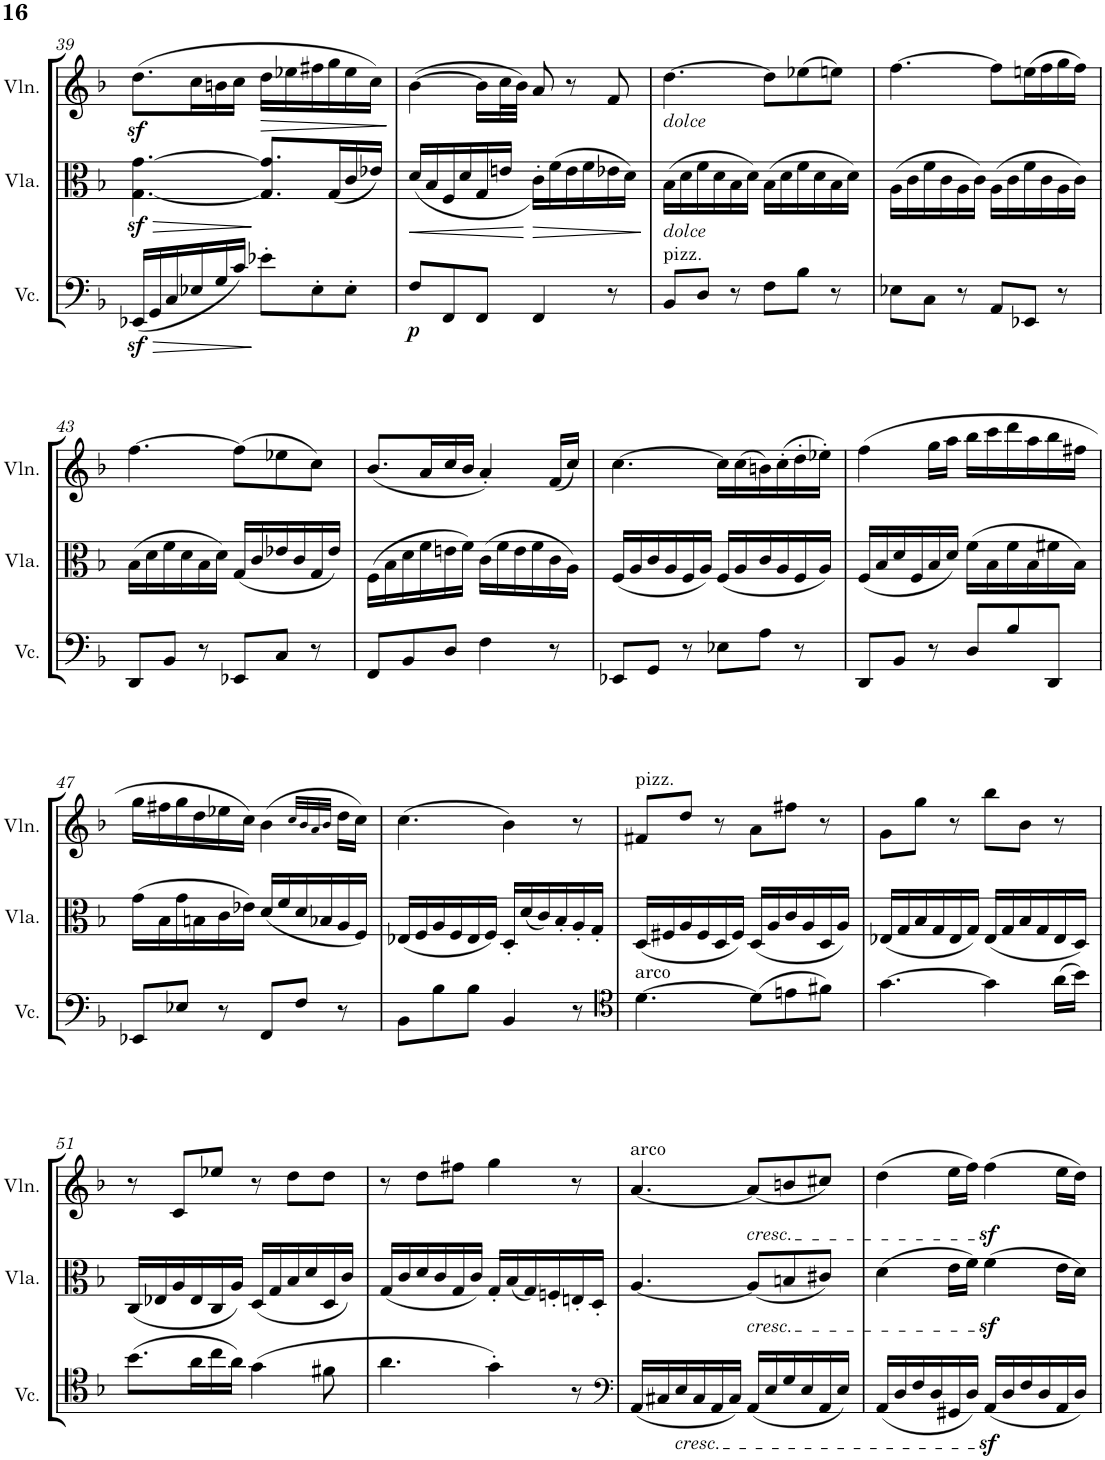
**kern	**dynam	**kern	**dynam	**kern	**dynam
*part3	*part3	*part2	*part2	*part1	*part1
*staff3	*staff3	*staff2	*staff2	*staff1	*staff1
*I"Violoncello	*	*I"Viola	*	*I"Violin	*
*I'Vc.	*	*I'Vla.	*	*I'Vln.	*
!!LO:PB:g=z
*clefF4	*	*clefC3	*	*clefG2	*
*k[b-]	*	*k[b-]	*	*k[b-]	*
*M6/8	*	*M6/8	*	*M6/8	*
=39	=39	=39	=39	=39	=39
!	!LO:HP:b	!	!LO:HP:b	!	!
(16EE-Xz</LL	>	[4.G\z< [4.g\z<	>	(8.ddz<\L	.
16GG/	.	.	.	.	.
16C/	.	.	.	.	.
16E-X/	.	.	.	16cc\L	.
16G/	.	.	.	16bn\	.
16c/JJ)	.	.	.	16cc\JJ	.
!	!	!	!	!	!LO:HP:b
8e-X'\L	]	8.G/] 8.g/]L	]	16dd\LL	>
.	.	.	.	16ee-X\	.
8E-'\	.	.	.	16ff#X\	.
.	.	(16G/L	.	16gg\	.
8E-'\J	.	16c/	.	16ee-\	.
.	.	16e-X/JJ)	.	16cc\JJ)	.
.	.	.	.	.	]
=40	=40	=40	=40	=40	=40
!	!LO:DY:b	!	!LO:HP:b	!	!
8F/L	p	(<16d/LL	<	([4b-\	.
.	.	16B-/	.	.	.
8FF/	.	16F/	.	.	.
.	.	16d/	.	.	.
8FF/J	.	16G/	.	16b-\LL]	.
.	.	16en/JJ	.	32cc\L	.
.	.	.	.	32b-\JJJ)	.
!	!	!	!LO:HP:n=1:b	!	!
4FF/	.	16c'\LL)	[ >	8a/	.
.	.	(16f\	.	.	.
.	.	16e\	.	8r	.
.	.	16f\	.	.	.
8r	.	16e-X\	.	8f/	.
.	.	16d\JJ)	.	.	.
.	.	.	]	.	.
=41	=41	=41	=41	=41	=41
!	!	!	!	!LO:TX:b:i:t=dolce	!
!	!	!LO:TX:b:i:t=dolce	!	!	!
!LO:TX:a:t=pizz.	!	!	!	!	!
8BB-/L	.	(16B-\LL	.	[4.dd\	.
.	.	16d\	.	.	.
8D/J	.	16f\	.	.	.
.	.	16d\	.	.	.
8r	.	16B-\	.	.	.
.	.	16d\JJ)	.	.	.
8F\L	.	(16B-\LL	.	8dd\L]	.
.	.	16d\	.	.	.
8B-\J	.	16f\	.	(8ee-X\	.
.	.	16d\	.	.	.
8r	.	16B-\	.	8een\J)	.
.	.	16d\JJ)	.	.	.
=42	=42	=42	=42	=42	=42
8E-X\L	.	(16A\LL	.	[4.ff\	.
.	.	16c\	.	.	.
8C\J	.	16f\	.	.	.
.	.	16c\	.	.	.
8r	.	16A\	.	.	.
.	.	16c\JJ)	.	.	.
8AA/L	.	(16A\LL	.	8ff\L]	.
.	.	16c\	.	.	.
8EE-X/J	.	16f\	.	(16een\L	.
.	.	16c\	.	16ff\	.
8r	.	16A\	.	16gg\	.
.	.	16c\JJ)	.	16ff\JJ)	.
!!LO:LB:g=z
=43	=43	=43	=43	=43	=43
8DD/L	.	(16B-\LL	.	[4.ff\	.
.	.	16d\	.	.	.
8BB-/J	.	16f\	.	.	.
.	.	16d\	.	.	.
8r	.	16B-\	.	.	.
.	.	16d\JJ)	.	.	.
8EE-X/L	.	(16G/LL	.	(8ff\L]	.
.	.	16c/	.	.	.
8C/J	.	16e-X/	.	8ee-X\	.
.	.	16c/	.	.	.
8r	.	16G/	.	8cc\J)	.
.	.	16e-/JJ)	.	.	.
=44	=44	=44	=44	=44	=44
8FF/L	.	(16F\LL	.	(8.b-/L	.
.	.	16B-\	.	.	.
8BB-/	.	16d\	.	.	.
.	.	16f\	.	16a/L	.
8D/J	.	16en\	.	16cc/	.
.	.	16f\JJ)	.	16b-/JJ	.
4F\	.	(16c\LL	.	4a'/)	.
.	.	16f\	.	.	.
.	.	16e\	.	.	.
.	.	16f\	.	.	.
8r	.	16c\	.	(16f/LL	.
.	.	16A\JJ)	.	16cc/JJ)	.
=45	=45	=45	=45	=45	=45
8EE-X/L	.	(16F/LL	.	[4.cc\	.
.	.	16A/	.	.	.
8GG/J	.	16c/	.	.	.
.	.	16A/	.	.	.
8r	.	16F/	.	.	.
.	.	16A/JJ)	.	.	.
8E-X\L	.	(16F/LL	.	16cc\LL]	.
.	.	16A/	.	(16cc\	.
8A\J	.	16c/	.	16bn\)	.
.	.	16A/	.	(16cc'\	.
8r	.	16F/	.	16dd'\	.
.	.	16A/JJ)	.	16ee-X'\JJ)	.
=46	=46	=46	=46	=46	=46
8DD/L	.	(16F/LL	.	(4ff\	.
.	.	16B-/	.	.	.
8BB-/J	.	16d/	.	.	.
.	.	16F/	.	.	.
8r	.	16B-/	.	16gg\LL	.
.	.	16d/JJ)	.	16aa\JJ	.
8D/L	.	(16f\LL	.	16bb-\LL	.
.	.	16B-\	.	16ccc\	.
8B-/	.	16f\	.	16ddd\	.
.	.	16B-\	.	16aa\	.
8DD/J	.	16f#X\	.	16bb-\	.
.	.	16B-\JJ)	.	16ff#X\JJ	.
!!LO:LB:g=z
=47	=47	=47	=47	=47	=47
8EE-X/L	.	(16g\LL	.	16gg\LL	.
.	.	16B-\	.	16ff#X\	.
8E-X/J	.	16g\	.	16gg\	.
.	.	16Bn\	.	16dd\	.
8r	.	16c\	.	16ee-X\	.
.	.	16e-X\JJ)	.	16cc\JJ)	.
8FF/L	.	(16d/LL	.	(4b-\	.
.	.	16f/	.	.	.
8F/J	.	16d/	.	.	.
.	.	16B-X/	.	.	.
.	.	.	.	32qcc/LLL	.
.	.	.	.	32qb-/	.
.	.	.	.	32qa/	.
.	.	.	.	32qb-/JJJ	.
8r	.	16A/	.	16dd\LL	.
.	.	16F/JJ)	.	16cc\JJ)	.
=48	=48	=48	=48	=48	=48
8BB-\L	.	(16E-X/LL	.	(4.cc\	.
.	.	16F/	.	.	.
8B-\	.	16A/	.	.	.
.	.	16F/	.	.	.
8B-\J	.	16E-/	.	.	.
.	.	16F/JJ)	.	.	.
4BB-/	.	16D'/LL	.	4b-\)	.
.	.	(16d/	.	.	.
.	.	16c/)	.	.	.
.	.	16B-'/	.	.	.
8r	.	16A'/	.	8r	.
.	.	16G'/JJ	.	.	.
=49	=49	=49	=49	=49	=49
*clefC4	*	*	*	*	*
!	!	!	!	!LO:TX:a:t=pizz.	!
!LO:TX:a:t=arco	!	!	!	!	!
[4.d\	.	(16D/LL	.	8f#X/L	.
.	.	16F#X/	.	.	.
.	.	16A/	.	8dd/J	.
.	.	16F#/	.	.	.
.	.	16D/	.	8r	.
.	.	16F#/JJ)	.	.	.
(8d\L]	.	(16D/LL	.	8a\L	.
.	.	16A/	.	.	.
8en\	.	16c/	.	8ff#X\J	.
.	.	16A/	.	.	.
8f#X\J)	.	16D/	.	8r	.
.	.	16A/JJ)	.	.	.
=50	=50	=50	=50	=50	=50
[4.g\	.	(16E-X/LL	.	8g\L	.
.	.	16G/	.	.	.
.	.	16B-/	.	8gg\J	.
.	.	16G/	.	.	.
.	.	16E-/	.	8r	.
.	.	16G/JJ)	.	.	.
4g\]	.	(16E-/LL	.	8bb-\L	.
.	.	16G/	.	.	.
.	.	16B-/	.	8b-\J	.
.	.	16G/	.	.	.
(16a\LL	.	16E-/	.	8r	.
16b-\JJ)	.	16D/JJ)	.	.	.
!!LO:LB:g=z
=51	=51	=51	=51	=51	=51
(8.b-\L	.	(16C/LL	.	8r	.
.	.	16E-X/	.	.	.
.	.	16A/	.	8c/L	.
16a\L	.	16E-/	.	.	.
16cc\	.	16C/	.	8ee-X/J	.
16a\JJ)	.	16A/JJ)	.	.	.
(4g\	.	(16D/LL	.	8r	.
.	.	16G/	.	.	.
.	.	16B-/	.	8dd\L	.
.	.	16d/	.	.	.
8f#X\	.	16D/	.	8dd\J	.
.	.	16c/JJ)	.	.	.
=52	=52	=52	=52	=52	=52
4.a\	.	(16G/LL	.	8r	.
.	.	16c/	.	.	.
.	.	16d/	.	8dd\L	.
.	.	16c/	.	.	.
.	.	16G/	.	8ff#X\J	.
.	.	16c/JJ)	.	.	.
4g'\)	.	16G'/LL	.	4gg\	.
.	.	(16B-/	.	.	.
.	.	16G/)	.	.	.
.	.	16Fn'/	.	.	.
8r	.	16En'/	.	8r	.
.	.	16D'/JJ	.	.	.
=53	=53	=53	=53	=53	=53
*clefF4	*	*	*	*	*
!	!	!	!	!LO:TX:a:t=arco	!
(16AA/LL	.	[4.A/	.	[4.a/	.
16C#X/	.	.	.	.	.
!LO:TX:b:i:t=cresc.	!	!	!	!	!
16E/	.	.	.	.	.
16C#/	.	.	.	.	.
16AA/	.	.	.	.	.
16C#/JJ)	.	.	.	.	.
!	!	!	!	!LO:TX:b:i:t=cresc.	!
!	!	!LO:TX:b:i:t=cresc.	!	!	!
(16AA/LL	.	(8A/L]	.	(8a/L]	.
16E/	.	.	.	.	.
16G/	.	8Bn/	.	8bn/	.
16E/	.	.	.	.	.
16AA/	.	8c#X/J)	.	8cc#X/J)	.
16E/JJ)	.	.	.	.	.
=54	=54	=54	=54	=54	=54
(16AA/LL	.	(4d\	.	(4dd\	.
16D/	.	.	.	.	.
16F/	.	.	.	.	.
16D/	.	.	.	.	.
16GG#X/	.	16e\LL	.	16ee\LL	.
16D/JJ)	.	16f\JJ)	.	16ff\JJ)	.
(16AAz</LL	.	(4fz<\	.	(4ffz<\	.
16D/	.	.	.	.	.
16F/	.	.	.	.	.
16D/	.	.	.	.	.
16AA/	.	16e\LL	.	16ee\LL	.
16D/JJ)	.	16d\JJ)	.	16dd\JJ)	.
=	=	=	=	=	=
*-	*-	*-	*-	*-	*-
